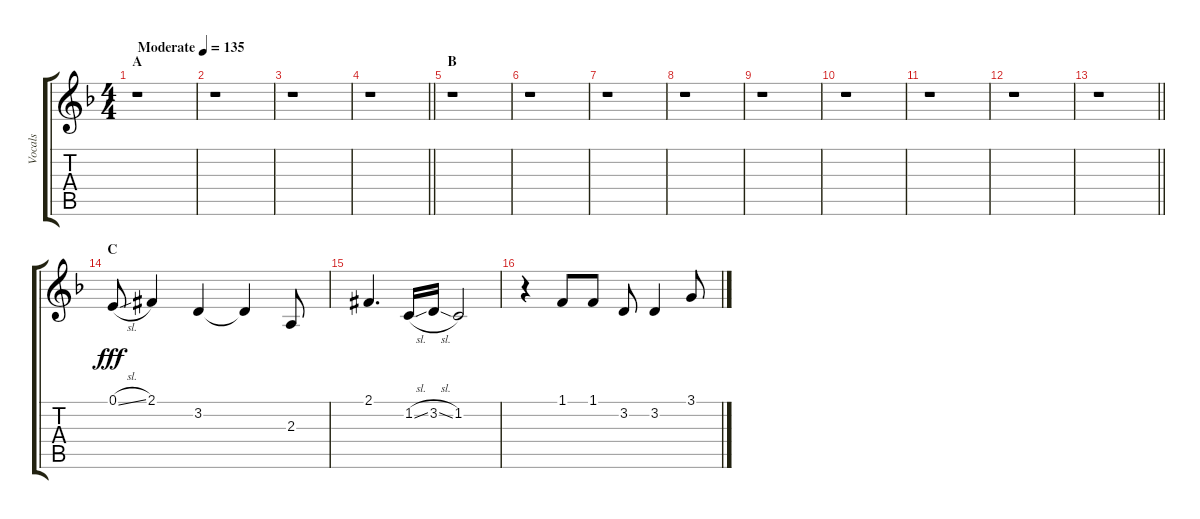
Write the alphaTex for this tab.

\track ("Vocals" "Vocals") {instrument voiceoohs}
\staff {score tabs}
\tuning (E4 B3 G3 D3 A2 E2) {hide}
\ts (4 4)
\section ("" "A")
\tempo (135 "Moderate")
\clef g2
\ks f
r.1{dy fff instrument voiceoohs} |
r.1 |
r.1 |
\barLineRight lightlight
r.1 |
\section ("" "B")
r.1 |
r.1 |
r.1 |
r.1 |
r.1 |
r.1 |
r.1 |
r.1 |
\barLineRight lightlight
r.1 |
\section ("" "C")
0.1{sl}.8 2.1{acc #}.4 3.2.4 3.2{t}.4 2.3.8 |
2.1{acc #}.4{d} 1.2{sl}.16 3.2{sl}.16 1.2.2 |
r.4 1.1.8 1.1.8 3.2.8 3.2.4 3.1.8
